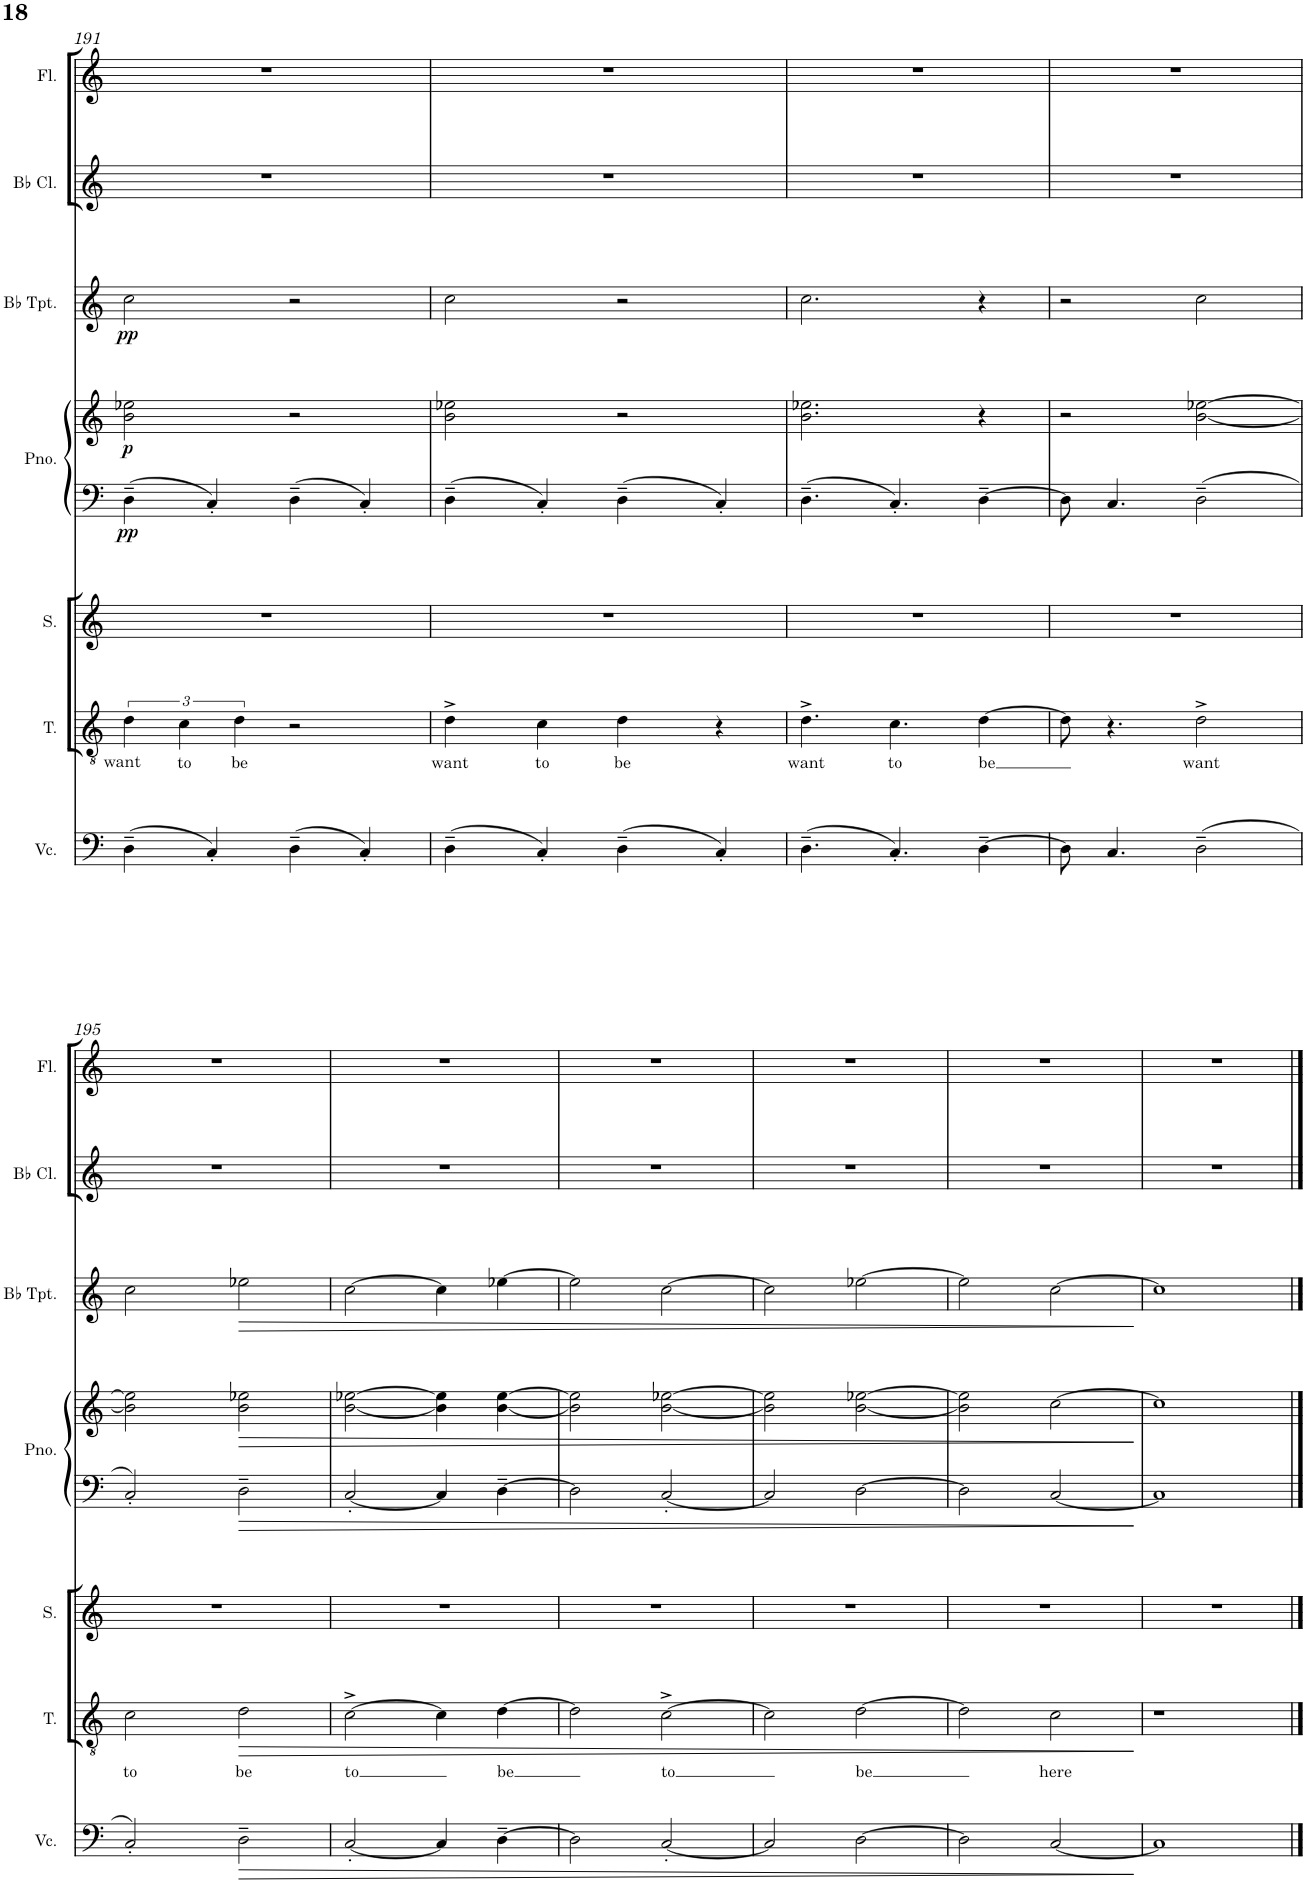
**kern	**dynam	**kern	**text	**dynam	**kern	**kern	**kern	**dynam	**kern	**dynam	**kern	**kern
*part7	*part7	*part6	*part6	*part6	*part5	*part4	*part4	*part4	*part3	*part3	*part2	*part1
*staff8	*staff8	*staff7	*staff7	*staff7	*staff6	*staff5	*staff4	*staff4/5	*staff3	*staff3	*staff2	*staff1
*I"Violoncello	*	*I"Tenor	*	*	*I"Soprano	*I"Piano	*	*	*I"Bb Trumpet	*	*I"Bb Clarinet	*I"Flute
*I'Vc.	*	*I'T.	*	*	*I'S.	*I'Pno.	*	*	*I'Bb Tpt.	*	*I'Bb Cl.	*I'Fl.
!!LO:PB:g=z
*clefF4	*	*clefGv2	*	*	*clefG2	*clefF4	*clefG2	*	*clefG2	*	*clefG2	*clefG2
*	*	*	*	*	*	*	*	*	*ITrd1c2	*	*ITrd1c2	*
*k[]	*	*k[]	*	*	*k[]	*k[]	*k[]	*	*k[]	*	*k[]	*k[]
*M4/4	*	*M4/4	*	*	*M4/4	*M4/4	*M4/4	*	*M4/4	*	*M4/4	*M4/4
=191	=191	=191	=191	=191	=191	=191	=191	=191	=191	=191	=191	=191
!	!	!	!LO:LY:b	!	!	!	!	!LO:DY:b=2	!	!	!	!
!	!	!	!	!	!	!	!	!LO:DY:n=1:b	!	!LO:DY:b	!	!
(4D~\	.	6d\	want	.	1r	4D~\	2b\ 2ee-X\	pp p	2cc\	pp	1r	1r
!	!	!	!LO:LY:b	!	!	!	!	!	!	!	!	!
.	.	6c\	to	.	.	.	.	.	.	.	.	.
4C'/)	.	.	.	.	.	4C'/	.	.	.	.	.	.
!	!	!	!LO:LY:b	!	!	!	!	!	!	!	!	!
.	.	6d\	be	.	.	.	.	.	.	.	.	.
(4D~\	.	2r	.	.	.	4D~\	2r	.	2r	.	.	.
4C'/)	.	.	.	.	.	4C'/	.	.	.	.	.	.
=192	=192	=192	=192	=192	=192	=192	=192	=192	=192	=192	=192	=192
!	!	!	!LO:LY:b	!	!	!	!	!	!	!	!	!
(4D~\	.	4d^\	want	.	1r	4D~\	2b\ 2ee-X\	.	2cc\	.	1r	1r
!	!	!	!LO:LY:b	!	!	!	!	!	!	!	!	!
4C'/)	.	4c\	to	.	.	4C'/	.	.	.	.	.	.
!	!	!	!LO:LY:b	!	!	!	!	!	!	!	!	!
(4D~\	.	4d\	be	.	.	4D~\	2r	.	2r	.	.	.
4C'/)	.	4r	.	.	.	4C'/	.	.	.	.	.	.
=193	=193	=193	=193	=193	=193	=193	=193	=193	=193	=193	=193	=193
!	!	!	!LO:LY:b	!	!	!	!	!	!	!	!	!
(4.D~\	.	4.d^\	want	.	1r	4.D~\	2.b\ 2.ee-X\	.	2.cc\	.	1r	1r
!	!	!	!LO:LY:b	!	!	!	!	!	!	!	!	!
4.C'/)	.	4.c\	to	.	.	4.C'/	.	.	.	.	.	.
!	!	!	!LO:LY:b	!	!	!	!	!	!	!	!	!
[4D~\	.	[4d\	be	.	.	[4D~\	4r	.	4r	.	.	.
=194	=194	=194	=194	=194	=194	=194	=194	=194	=194	=194	=194	=194
8D\]	.	8d\]	.	.	1r	8D\]	2r	.	2r	.	1r	1r
4.C/	.	4.r	.	.	.	4.C/	.	.	.	.	.	.
!	!	!	!LO:LY:b	!	!	!	!	!	!	!	!	!
(2D~\	.	2d^\	want	.	.	2D~\	[2b\ [2ee-X\	.	2cc\	.	.	.
!!LO:LB:g=z
=195	=195	=195	=195	=195	=195	=195	=195	=195	=195	=195	=195	=195
!	!	!	!LO:LY:b	!	!	!	!	!	!	!	!	!
2C'/)	.	2c\	to	.	1r	2C'/	2b\] 2ee-\]	.	2cc\	.	1r	1r
!	!LO:HP:b	!	!LO:LY:b	!LO:HP:b	!	!	!	!LO:HP:b	!	!LO:HP:b	!	!
2D~\	>	2d\	be	>	.	2D~\	2b\ 2ee-X\	>	2ee-X\	>	.	.
=196	=196	=196	=196	=196	=196	=196	=196	=196	=196	=196	=196	=196
!	!	!	!LO:LY:b	!	!	!	!	!	!	!	!	!
[2C'/	.	[2c^\	-to	.	1r	[2C'/	[2b\ [2ee-X\	.	[2cc\	.	1r	1r
4C/]	.	4c\]	.	.	.	4C/]	4b\] 4ee-\]	.	4cc\]	.	.	.
!	!	!	!LO:LY:b	!	!	!	!	!	!	!	!	!
[4D~\	.	[4d\	be	.	.	[4D~\	[4b\ [4ee-\	.	[4ee-X\	.	.	.
=197	=197	=197	=197	=197	=197	=197	=197	=197	=197	=197	=197	=197
2D\]	.	2d\]	.	.	1r	2D\]	2b\] 2ee-\]	.	2ee-\]	.	1r	1r
!	!	!	!LO:LY:b	!	!	!	!	!	!	!	!	!
[2C'/	.	[2c^\	to	.	.	[2C'/	[2b\ [2ee-X\	.	[2cc\	.	.	.
=198	=198	=198	=198	=198	=198	=198	=198	=198	=198	=198	=198	=198
2C/]	.	2c\]	.	.	1r	2C/]	2b\] 2ee-\]	.	2cc\]	.	1r	1r
!	!	!	!LO:LY:b	!	!	!	!	!	!	!	!	!
[2D\	.	[2d\	be	.	.	[2D\	[2b\ [2ee-X\	.	[2ee-X\	.	.	.
=199	=199	=199	=199	=199	=199	=199	=199	=199	=199	=199	=199	=199
2D\]	.	2d\]	.	.	1r	2D\]	2b\] 2ee-\]	.	2ee-\]	.	1r	1r
!	!	!	!LO:LY:b	!	!	!	!	!	!	!	!	!
[2C/	.	2c\	here	.	.	[2C/	[2cc\	.	[2cc\	.	.	.
.	]	.	.	]	.	.	.	]	.	]	.	.
=200	=200	=200	=200	=200	=200	=200	=200	=200	=200	=200	=200	=200
1C]	.	1r	.	.	1r	1C]	1cc]	.	1cc]	.	1r	1r
==	==	==	==	==	==	==	==	==	==	==	==	==
*-	*-	*-	*-	*-	*-	*-	*-	*-	*-	*-	*-	*-
